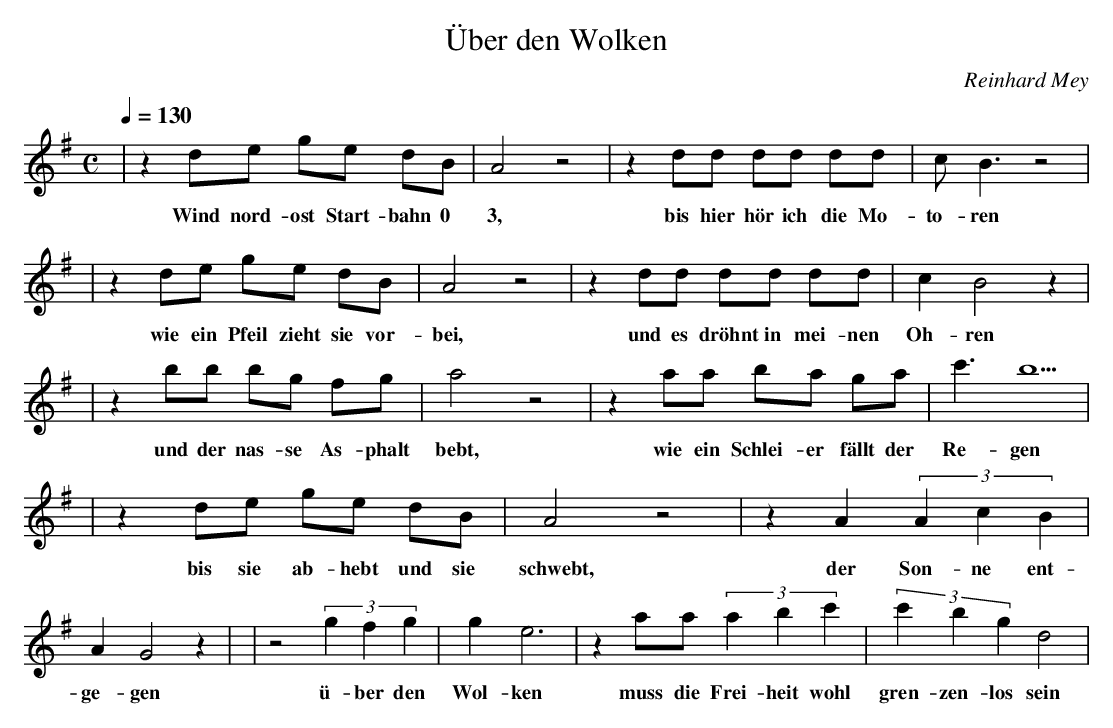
X:1
T:\u00dcber den Wolken
C:Reinhard Mey
M:C
L:1/8
Q:1/4=130
K:G
|z2 de ge dB|A4 z4|z2 dd dd dd|c-B3 z4|$
w: Wind nord-ost Start-bahn 0 3, bis hier h\u00f6r ich die Mo-to-ren
|z2 de ge dB|A4 z4|z2 dd dd dd|c2 B4 z2|$
w: wie ein Pfeil zieht sie vor-bei, und es dr\u00f6hnt in mei-nen Oh-ren
|z2 bb bg fg|a4 z4|z2 aa ba ga|c'3 b5|$
w: und der nas-se As-phalt bebt, wie ein Schlei-er f\u00e4llt der Re-gen
|z2 de ge dB|A4 z4|z2 A2 (3A2c2B2|A2 G4 z2|
w: bis sie ab-hebt und sie schwebt, der Son-ne ent-ge-gen
|z4 (3g2f2g2|g2 e6|z2 aa (3a2b2c'2|(3c'2b2g2 d4|
w: \"u-ber den Wol-ken muss die Frei-heit wohl gren-zen-los sein
